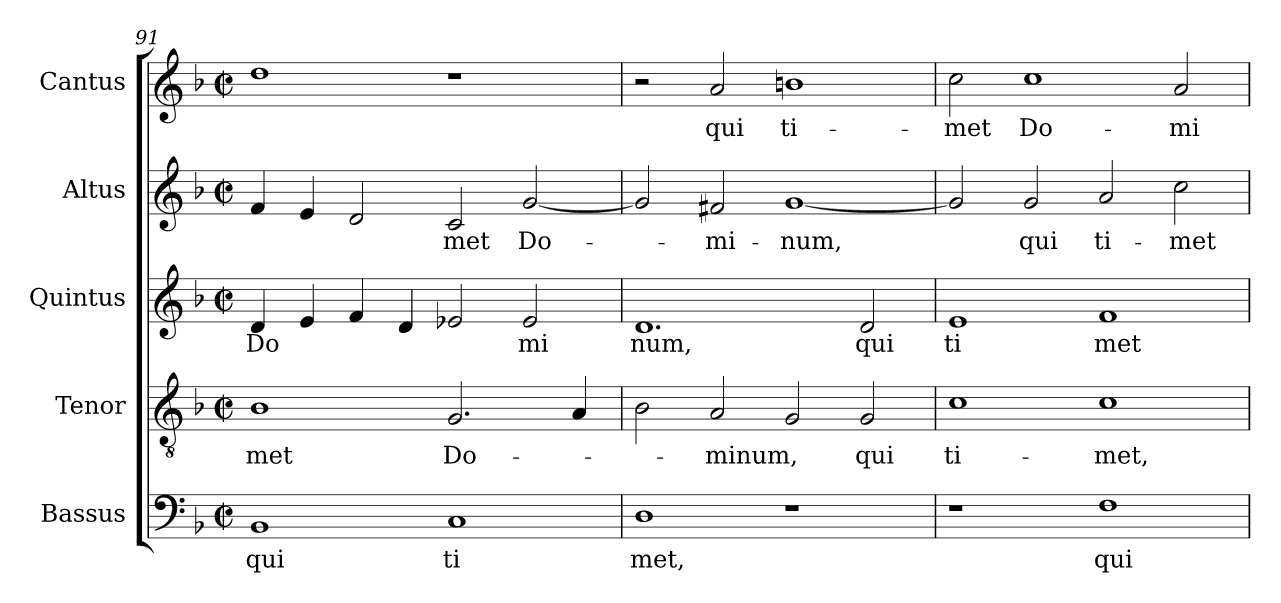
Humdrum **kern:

**kern	**text	**kern	**text	**kern	**text	**kern	**text	**kern	**text
*part5	*part5	*part4	*part4	*part3	*part3	*part2	*part2	*part1	*part1
*staff5	*staff5	*staff4	*staff4	*staff3	*staff3	*staff2	*staff2	*staff1	*staff1
*I"Bassus	*	*I"Tenor	*	*I"Quintus	*	*I"Altus	*	*I"Cantus	*
*clefF4	*	*clefGv2	*	*clefG2	*	*clefG2	*	*clefG2	*
*k[b-]	*	*k[b-]	*	*k[b-]	*	*k[b-]	*	*k[b-]	*
*F:	*	*F:	*	*F:	*	*F:	*	*F:	*
*M2/2	*	*M2/2	*	*M2/2	*	*M2/2	*	*M2/2	*
*met(c|)	*	*met(c|)	*	*met(c|)	*	*met(c|)	*	*met(c|)	*
=91	=91	=91	=91	=91	=91	=91	=91	=91	=91
!	!LO:LY:b:cj	!	!LO:LY:b:cj	!	!LO:LY:b	!	!	!	!
1BB-	qui	1B-	-met	4d/	Do	4f/	.	1dd	.
.	.	.	.	4e/	.	4e/	.	.	.
.	.	.	.	4f/	.	2d/	.	.	.
.	.	.	.	4d/	.	.	.	.	.
!	!LO:LY:b:cj	!	!LO:LY:b	!	!	!	!LO:LY:b:cj	!	!
1C	ti	2.G/	Do-	2e-X/	.	2c/	-met	1r	.
!	!	!	!	!	!LO:LY:b:cj	!	!LO:LY:b	!	!
.	.	.	.	2e-/	mi	[<2g/	Do-	.	.
.	.	4A/	.	.	.	.	.	.	.
=92	=92	=92	=92	=92	=92	=92	=92	=92	=92
!	!LO:LY:b:cj	!	!	!	!LO:LY:b:cj	!	!	!	!
1D	met,	2B-\	.	1.d	num,	2g/]	.	2r	.
!	!	!	!LO:LY:b	!	!	!	!LO:LY:b:cj	!	!LO:LY:b:cj
.	.	2A/	-minum,	.	.	2f#/	-mi-	2a/	qui
!	!	!	!	!	!	!	!LO:LY:b	!	!LO:LY:b:cj
1r	.	2G/	.	.	.	[<1g	-num,	1bn	ti-
!	!	!	!LO:LY:b:cj	!	!LO:LY:b:cj	!	!	!	!
.	.	2G/	qui	2d/	qui	.	.	.	.
=93	=93	=93	=93	=93	=93	=93	=93	=93	=93
!	!	!	!LO:LY:b:cj	!	!LO:LY:b:cj	!	!	!	!LO:LY:b:cj
1r	.	1c	ti-	1e	ti	2g/]	.	2cc\	-met
!	!	!	!	!	!	!	!LO:LY:b:cj	!	!LO:LY:b:cj
.	.	.	.	.	.	2g/	qui	1cc	Do-
!	!LO:LY:b:cj	!	!LO:LY:b:cj	!	!LO:LY:b:cj	!	!LO:LY:b:cj	!	!
1F	qui	1c	-met,	1f	met	2a/	ti-	.	.
!	!	!	!	!	!	!	!LO:LY:b:cj	!	!LO:LY:b:cj
.	.	.	.	.	.	2cc\	-met	2a/	-mi-
=	=	=	=	=	=	=	=	=	=
*-	*-	*-	*-	*-	*-	*-	*-	*-	*-
